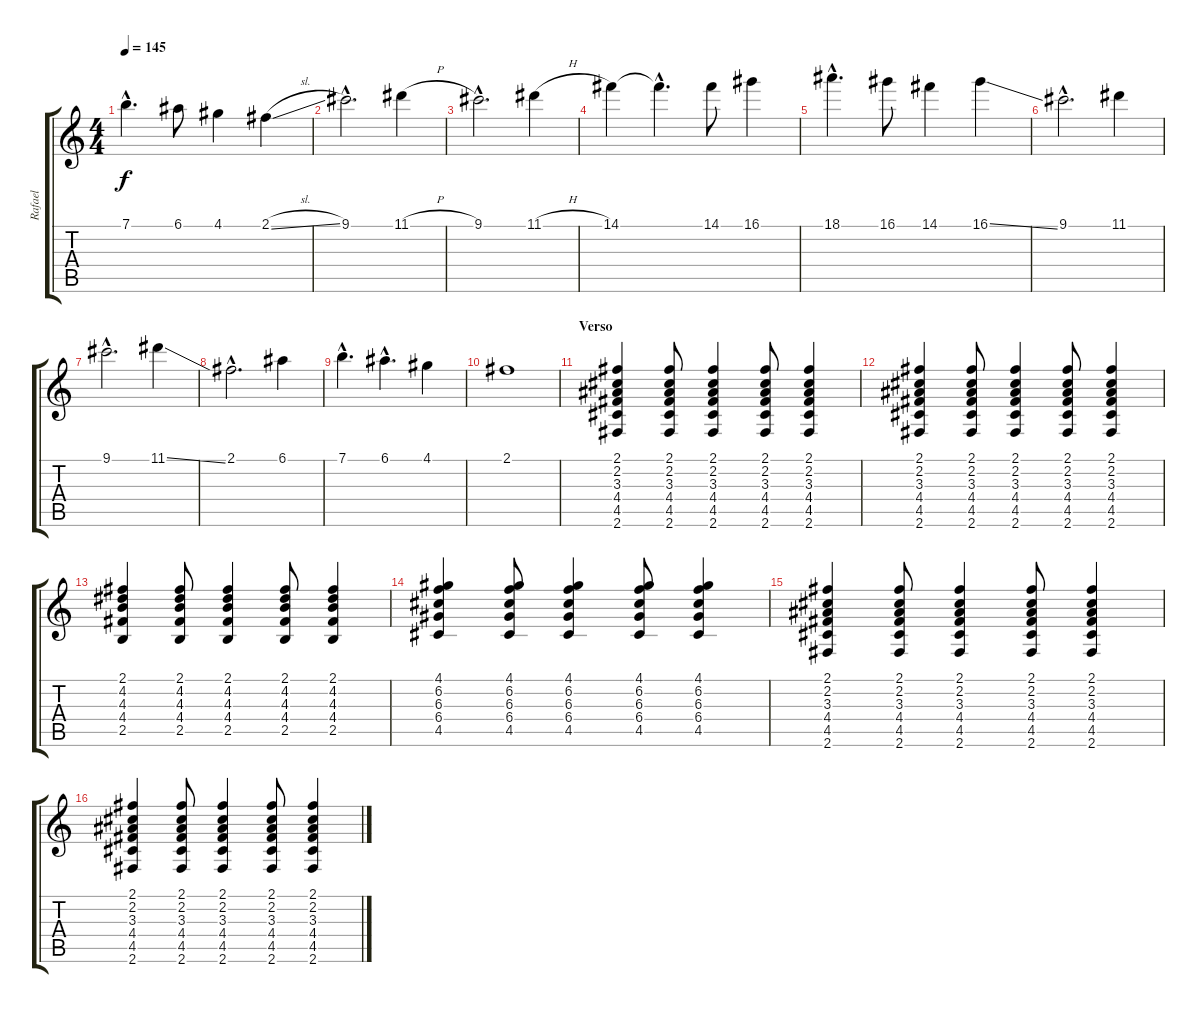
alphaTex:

\track ("Rafael" "Rafael") {instrument electricguitarmuted}
\staff {score tabs}
\tuning (E4 B3 G3 D3 A2 E2) {hide}
\ts (4 4)
\tempo 145
\clef g2
\ks c
7.1{hac}.4{d dy f} 6.1.8 4.1.4 2.1{sl}.4 |
9.1{hac}.2{d} 11.1{h}.4 |
9.1{hac}.2{d} 11.1{h}.4 |
14.1.4 14.1{hac t}.4{d} 14.1.8 16.1.4 |
18.1{hac}.4{d} 16.1.8 14.1.4 16.1{ss}.4 |
9.1{hac}.2{d} 11.1.4 |
9.1{hac}.2{d} 11.1{ss}.4 |
2.1{hac}.2{d} 6.1.4 |
7.1{hac}.4{d} 6.1{hac}.4{d} 4.1.4 |
2.1.1{volume 7} |
\section ("" "Verso")
(2.1 2.2 3.3 4.4 4.5 2.6).4{volume 11 instrument electricguitarmuted} (2.1 2.2 3.3 4.4 4.5 2.6).8 (2.1 2.2 3.3 4.4 4.5 2.6).4 (2.1 2.2 3.3 4.4 4.5 2.6).8 (2.1 2.2 3.3 4.4 4.5 2.6).4 |
(2.1 2.2 3.3 4.4 4.5 2.6).4{volume 11 instrument electricguitarmuted} (2.1 2.2 3.3 4.4 4.5 2.6).8 (2.1 2.2 3.3 4.4 4.5 2.6).4 (2.1 2.2 3.3 4.4 4.5 2.6).8 (2.1 2.2 3.3 4.4 4.5 2.6).4 |
(2.1 4.2 4.3 4.4 2.5).4 (2.1 4.2 4.3 4.4 2.5).8 (2.1 4.2 4.3 4.4 2.5).4 (2.1 4.2 4.3 4.4 2.5).8 (2.1 4.2 4.3 4.4 2.5).4 |
(4.1 6.2 6.3 6.4 4.5).4 (4.1 6.2 6.3 6.4 4.5).8 (4.1 6.2 6.3 6.4 4.5).4 (4.1 6.2 6.3 6.4 4.5).8 (4.1 6.2 6.3 6.4 4.5).4 |
(2.1 2.2 3.3 4.4 4.5 2.6).4{volume 11 instrument electricguitarmuted} (2.1 2.2 3.3 4.4 4.5 2.6).8 (2.1 2.2 3.3 4.4 4.5 2.6).4 (2.1 2.2 3.3 4.4 4.5 2.6).8 (2.1 2.2 3.3 4.4 4.5 2.6).4 |
(2.1 2.2 3.3 4.4 4.5 2.6).4{volume 11 instrument electricguitarmuted} (2.1 2.2 3.3 4.4 4.5 2.6).8 (2.1 2.2 3.3 4.4 4.5 2.6).4 (2.1 2.2 3.3 4.4 4.5 2.6).8 (2.1 2.2 3.3 4.4 4.5 2.6).4
